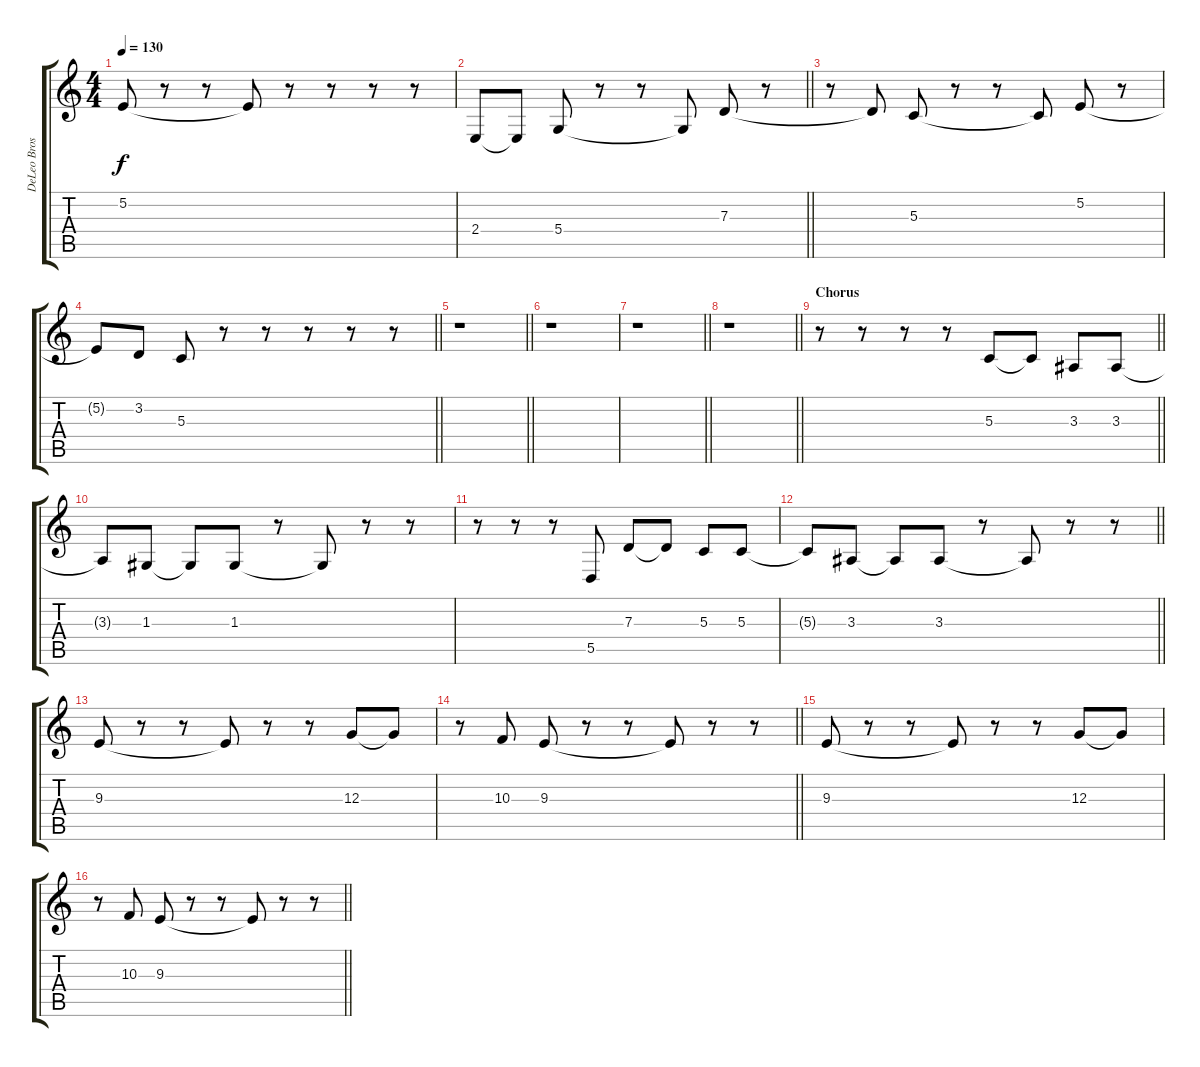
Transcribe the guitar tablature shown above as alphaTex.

\track ("DeLeo Bros. (Backround Voice)" "DeLeo Bros") {instrument pad4choir}
\staff {score tabs}
\tuning (E4 B3 G3 D3 A2 E2) {hide}
\ts (4 4)
\tempo 130
\clef g2
\ks c
5.2.8{dy f} r.8 r.8 5.2{t}.8 r.8 r.8 r.8 r.8 |
\barLineRight lightlight
2.4.8 2.4{t}.8 5.4.8 r.8 r.8 5.4{t}.8 7.3.8 r.8 |
r.8 7.3{t}.8 5.3.8 r.8 r.8 5.3{t}.8 5.2.8 r.8 |
\barLineRight lightlight
5.2{t}.8 3.2.8 5.3.8 r.8 r.8 r.8 r.8 r.8 |
\section ("" "")
\barLineRight lightlight
r.1 |
r.1 |
\barLineRight lightlight
r.1 |
\barLineRight lightlight
r.1 |
\section ("" "Chorus")
\barLineRight lightlight
r.8 r.8 r.8 r.8 5.3.8 5.3{t}.8 3.3.8 3.3.8 |
3.3{t}.8 1.3.8 1.3{t}.8 1.3.8 r.8 1.3{t}.8 r.8 r.8 |
r.8 r.8 r.8 5.5.8 7.3.8 7.3{t}.8 5.3.8 5.3.8 |
\barLineRight lightlight
5.3{t}.8 3.3.8 3.3{t}.8 3.3.8 r.8 3.3{t}.8 r.8 r.8 |
9.3.8 r.8 r.8 9.3{t}.8 r.8 r.8 12.3.8 12.3{t}.8 |
\barLineRight lightlight
r.8 10.3.8 9.3.8 r.8 r.8 9.3{t}.8 r.8 r.8 |
9.3.8 r.8 r.8 9.3{t}.8 r.8 r.8 12.3.8 12.3{t}.8 |
\barLineRight lightlight
r.8 10.3.8 9.3.8 r.8 r.8 9.3{t}.8 r.8 r.8
